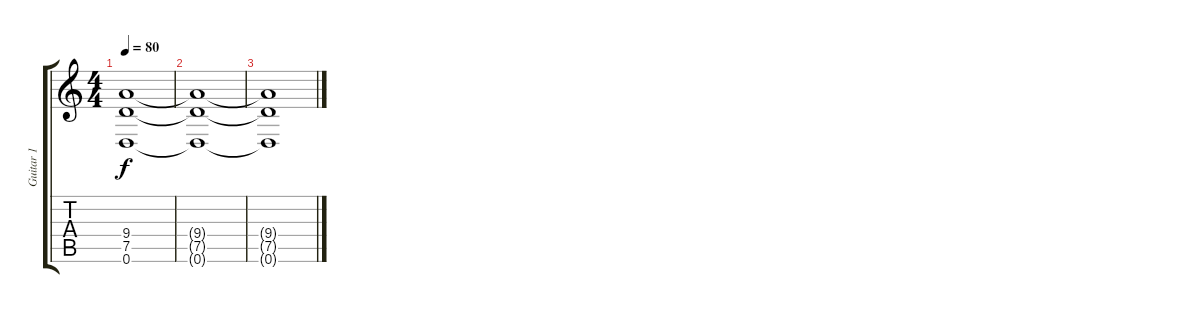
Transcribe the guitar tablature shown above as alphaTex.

\track ("Guitar 1" "Guitar 1") {instrument distortionguitar}
\staff {score tabs}
\tuning (D4 A3 F3 C3 G2 D2) {hide}
\ts (4 4)
\tempo 80
\clef g2
\ks c
(9.4 7.5 0.6).1{dy f} |
(9.4{t} 7.5{t} 0.6{t}).1 |
(9.4{t} 7.5{t} 0.6{t}).1
